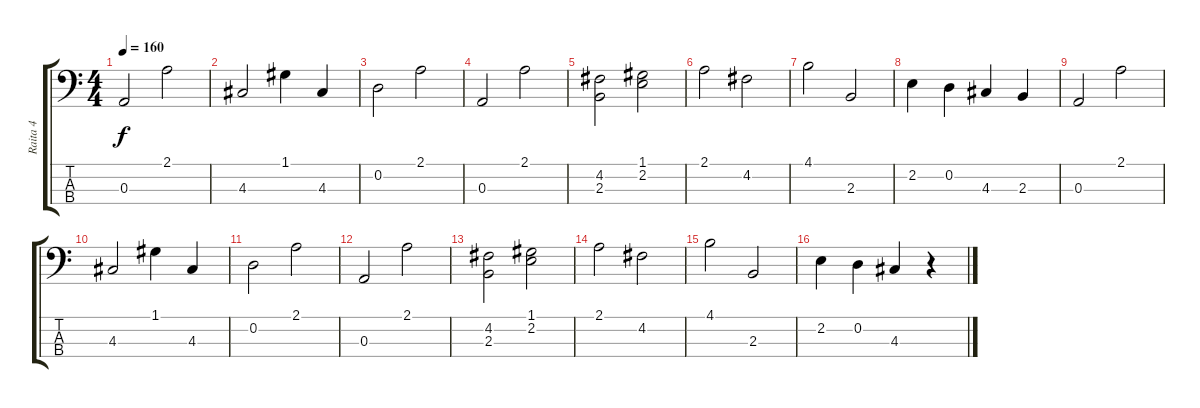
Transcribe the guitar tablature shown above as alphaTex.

\track ("Raita 4" "Raita 4") {instrument acousticguitarnylon}
\staff {score tabs}
\tuning (G2 D2 A1 E1) {hide}
\ts (4 4)
\tempo 160
\clef f4
\ks c
0.3.2{dy f instrument acousticguitarnylon} 2.1.2 |
4.3.2 1.1.4 4.3.4 |
0.2.2 2.1.2 |
0.3.2 2.1.2 |
(4.2 2.3).2 (1.1 2.2).2 |
2.1.2 4.2.2 |
4.1.2 2.3.2 |
2.2.4 0.2.4 4.3.4 2.3.4 |
0.3.2 2.1.2 |
4.3.2 1.1.4 4.3.4 |
0.2.2 2.1.2 |
0.3.2 2.1.2 |
(4.2 2.3).2 (1.1 2.2).2 |
2.1.2 4.2.2 |
4.1.2 2.3.2 |
2.2.4 0.2.4 4.3.4 r.4
